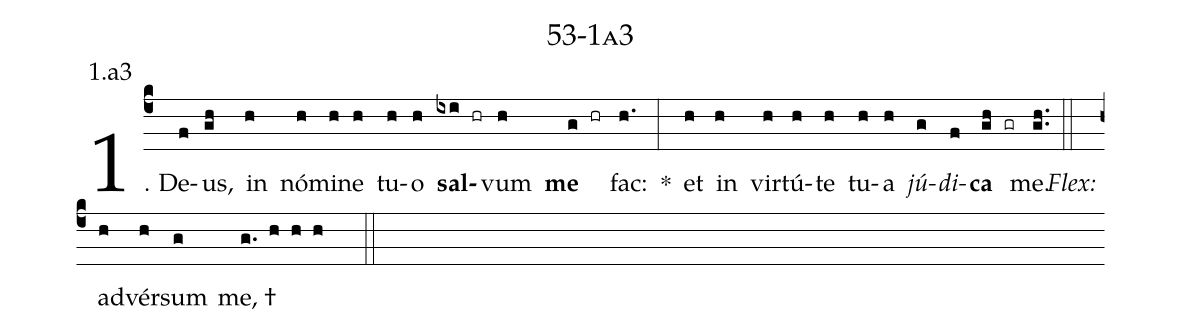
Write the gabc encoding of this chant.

name: 53-1a3;
annotation: 1.a3;
%%
(c4)1. De(f)us,(gh) in(h) nó(h)mi(h)ne(h) tu(h)o(h) <b>sal</b>(ixi hr)vum(h) <b>me</b>(g hr) fac:(h.) *(:) et(h) in(h) vir(h)tú(h)te(h) tu(h)a(h) <i>jú</i>(g)<i>di</i>(f)<b>ca</b>(gh gr) me.(gh..) (::)
<i>Flex:</i>()  ad(h)vér(h)sum(g) me, †(g. h h h  ::)
